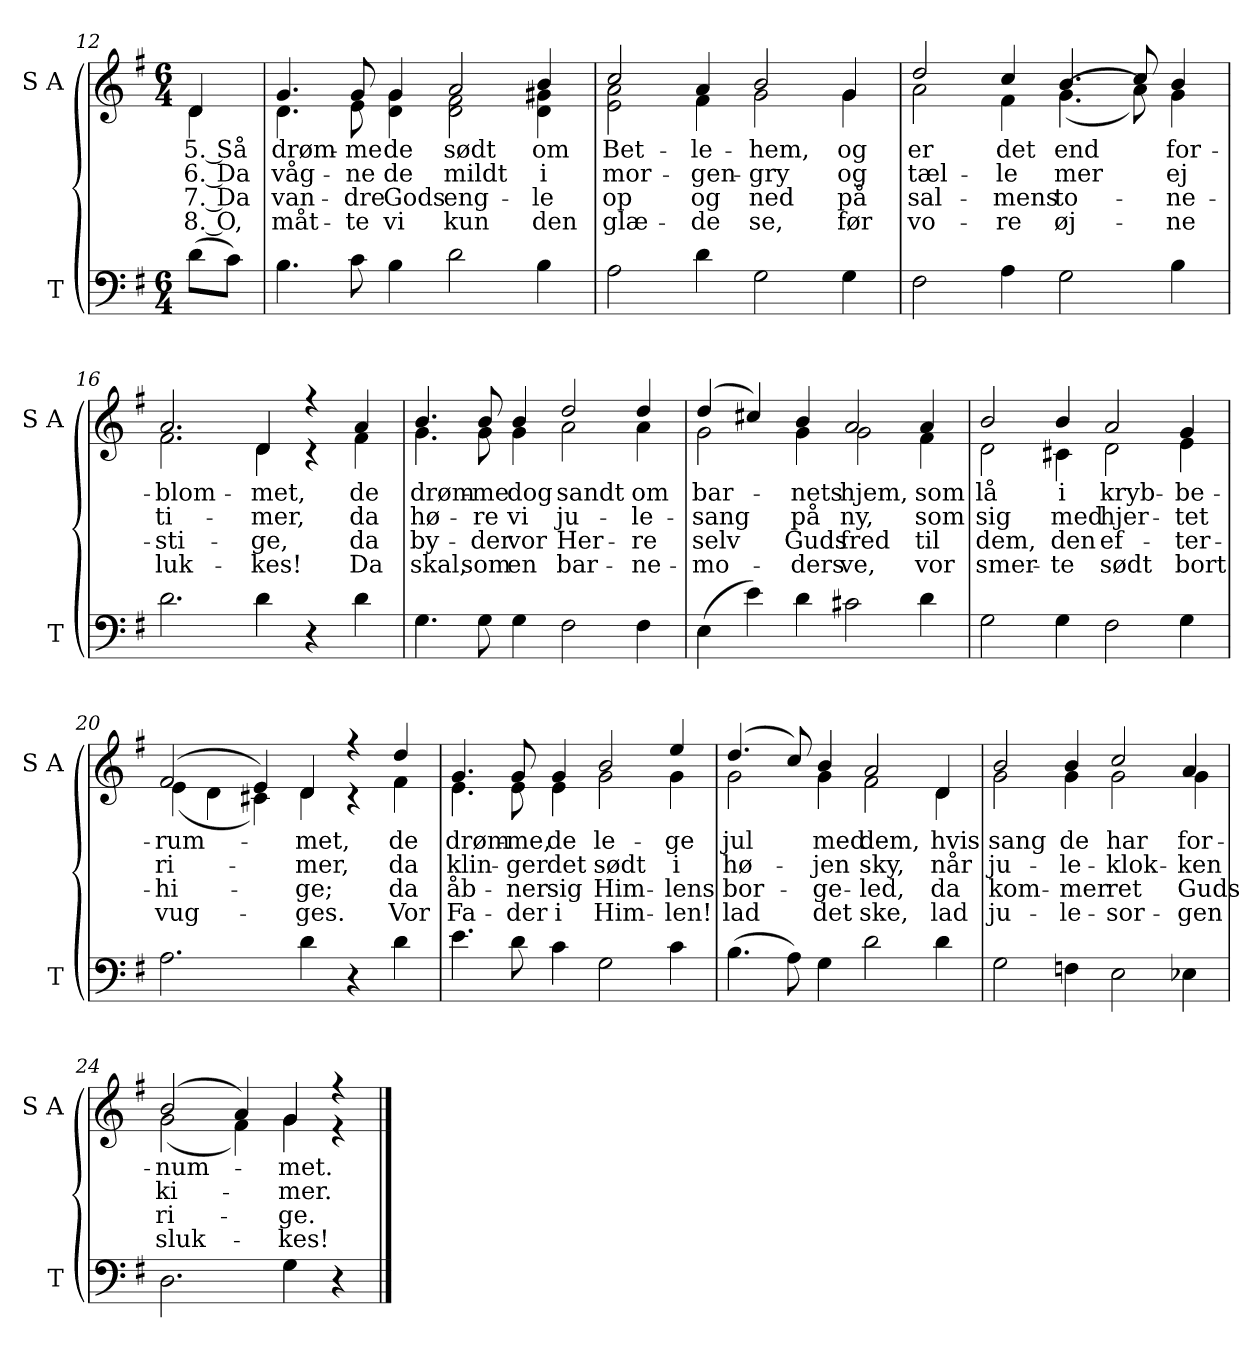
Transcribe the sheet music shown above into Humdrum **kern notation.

**kern	**kern	**text	**text	**text	**text
*part2	*part1	*part1	*part1	*part1	*part1
*staff2	*staff1	*staff1	*staff1	*staff1	*staff1
*I"T	*I"S A	*	*	*	*
*I'T	*I'S A	*	*	*	*
!!LO:PB:g=z
*clefF4	*clefG2	*	*	*	*
*k[f#]	*k[f#]	*	*	*	*
*M6/4	*M6/4	*	*	*	*
=12X1	=12X1	=12X1	=12X1	=12X1	=12X1
!	!	!LO:LY:b	!LO:LY:b	!LO:LY:b	!LO:LY:b
*	*^	*	*	*	*
(>8d\L	4d/	4d\	5. Så	6. Da	7. Da	8. O,
8c\J)	.	.	.	.	.	.
=13	=13	=13	=13	=13	=13	=13
!	!	!	!LO:LY:b	!LO:LY:b	!LO:LY:b	!LO:LY:b
4.B\	4.g/	4.d\	drøm-	våg-	van-	måt-
!	!	!	!LO:LY:b	!LO:LY:b	!LO:LY:b	!LO:LY:b
8c\	8g/	8e\	-me	-ne	-dre	-te
!	!	!	!LO:LY:b	!LO:LY:b	!LO:LY:b	!LO:LY:b
4B\	4g/	4d\ 4g\	de	de	Gods	vi
!	!	!	!LO:LY:b	!LO:LY:b	!LO:LY:b	!LO:LY:b
2d\	2a/	2d\ 2f#\	sødt	mildt	eng-	kun
!	!	!	!LO:LY:b	!LO:LY:b	!LO:LY:b	!LO:LY:b
4B\	4b/	4d\ 4g#X\	om	i	-le	den
=14	=14	=14	=14	=14	=14	=14
!	!	!	!LO:LY:b	!LO:LY:b	!LO:LY:b	!LO:LY:b
2A\	2cc/	2e\ 2a\	Bet-	mor-	op	glæ-
!	!	!	!LO:LY:b	!LO:LY:b	!LO:LY:b	!LO:LY:b
4d\	4a/	4f#\	-le-	-gen-	og	-de
!	!	!	!LO:LY:b	!LO:LY:b	!LO:LY:b	!LO:LY:b
2G\	2b/	2g\	-hem,	-gry	ned	se,
!	!	!	!LO:LY:b	!LO:LY:b	!LO:LY:b	!LO:LY:b
4G\	4g/	4g\	og	og	på	før
=15	=15	=15	=15	=15	=15	=15
!	!	!	!LO:LY:b	!LO:LY:b	!LO:LY:b	!LO:LY:b
2F#\	2dd/	2a\	er	tæl-	sal-	vo-
!	!	!	!LO:LY:b	!LO:LY:b	!LO:LY:b	!LO:LY:b
4A\	4cc/	4f#\	det	-le	-mens	-re
!	!	!	!LO:LY:b	!LO:LY:b	!LO:LY:b	!LO:LY:b
2G\	4.b/	(>(<4.g\	end	mer	to-	øj-
.	8cc/	8a\))	.	.	.	.
!	!	!	!LO:LY:b	!LO:LY:b	!LO:LY:b	!LO:LY:b
4B\	4b/	4g\	for-	ej	-ne-	-ne
=16	=16	=16	=16	=16	=16	=16
!	!	!	!LO:LY:b	!LO:LY:b	!LO:LY:b	!LO:LY:b
2.d\	2.a/	2.f#\	-blom-	ti-	-sti-	luk-
!	!	!	!LO:LY:b	!LO:LY:b	!LO:LY:b	!LO:LY:b
4d\	4d/	4d\	-met,	-mer,	-ge,	-kes!
4r	4r	4r	.	.	.	.
!	!	!	!LO:LY:b	!LO:LY:b	!LO:LY:b	!LO:LY:b
4d\	4a/	4f#\	de	da	da	Da
!!LO:LB:g=z	!!
=17	=17	=17	=17	=17	=17	=17
!	!	!	!LO:LY:b	!LO:LY:b	!LO:LY:b	!LO:LY:b
4.G\	4.b/	4.g\	drøm-	hø-	by-	skal,
!	!	!	!LO:LY:b	!LO:LY:b	!LO:LY:b	!LO:LY:b
8G\	8b/	8g\	-me	-re	-der	som
!	!	!	!LO:LY:b	!LO:LY:b	!LO:LY:b	!LO:LY:b
4G\	4b/	4g\	dog	vi	vor	en
!	!	!	!LO:LY:b	!LO:LY:b	!LO:LY:b	!LO:LY:b
2F#\	2dd/	2a\	sandt	ju-	Her-	bar-
!	!	!	!LO:LY:b	!LO:LY:b	!LO:LY:b	!LO:LY:b
4F#\	4dd/	4a\	om	-le-	-re	-ne-
=18	=18	=18	=18	=18	=18	=18
!	!	!	!LO:LY:b	!LO:LY:b	!LO:LY:b	!LO:LY:b
(>4E\	(>4dd/	2g\	bar-	-sang	selv	-mo-
4e\)	4cc#X/)	.	.	.	.	.
!	!	!	!LO:LY:b	!LO:LY:b	!LO:LY:b	!LO:LY:b
4d\	4b/	4g\	-nets	på	Guds	-ders
!	!	!	!LO:LY:b	!LO:LY:b	!LO:LY:b	!LO:LY:b
2c#X\	2a/	2g\	hjem,	ny,	fred	ve,
!	!	!	!LO:LY:b	!LO:LY:b	!LO:LY:b	!LO:LY:b
4d\	4a/	4f#\	som	som	til	vor
=19	=19	=19	=19	=19	=19	=19
!	!	!	!LO:LY:b	!LO:LY:b	!LO:LY:b	!LO:LY:b
2G\	2b/	2d\	lå	sig	dem,	smer-
!	!	!	!LO:LY:b	!LO:LY:b	!LO:LY:b	!LO:LY:b
4G\	4b/	4c#X\	i	med	den	-te
!	!	!	!LO:LY:b	!LO:LY:b	!LO:LY:b	!LO:LY:b
2F#\	2a/	2d\	kryb-	hjer-	ef-	sødt
!	!	!	!LO:LY:b	!LO:LY:b	!LO:LY:b	!LO:LY:b
4G\	4g/	4e\	-be-	-tet	-ter-	bort
=20	=20	=20	=20	=20	=20	=20
!	!	!	!LO:LY:b	!LO:LY:b	!LO:LY:b	!LO:LY:b
2.A\	(>2f#/	(<4e\	-rum-	ri-	-hi-	vug-
.	.	4d\	.	.	.	.
.	4e/)	4c#X\)	.	.	.	.
!	!	!	!LO:LY:b	!LO:LY:b	!LO:LY:b	!LO:LY:b
4d\	4d/	4d\	-met,	-mer,	-ge;	-ges.
4r	4r	4r	.	.	.	.
!	!	!	!LO:LY:b	!LO:LY:b	!LO:LY:b	!LO:LY:b
4d\	4dd/	4f#\	de	da	da	Vor
!!LO:LB:g=z	!!
=21	=21	=21	=21	=21	=21	=21
!	!	!	!LO:LY:b	!LO:LY:b	!LO:LY:b	!LO:LY:b
4.e\	4.g/	4.e\	drøm-	klin-	åb-	Fa-
!	!	!	!LO:LY:b	!LO:LY:b	!LO:LY:b	!LO:LY:b
8d\	8g/	8e\	-me,	-ger	-ner	-der
!	!	!	!LO:LY:b	!LO:LY:b	!LO:LY:b	!LO:LY:b
4c\	4g/	4e\	de	det	sig	i
!	!	!	!LO:LY:b	!LO:LY:b	!LO:LY:b	!LO:LY:b
2G\	2b/	2g\	le-	sødt	Him-	Him-
!	!	!	!LO:LY:b	!LO:LY:b	!LO:LY:b	!LO:LY:b
4c\	4ee/	4g\	-ge	i	-lens	-len!
=22	=22	=22	=22	=22	=22	=22
!	!	!	!LO:LY:b	!LO:LY:b	!LO:LY:b	!LO:LY:b
(>4.B\	(>4.dd/	2g\	jul	hø-	bor-	lad
8A\)	8cc/)	.	.	.	.	.
!	!	!	!LO:LY:b	!LO:LY:b	!LO:LY:b	!LO:LY:b
4G\	4b/	4g\	med	-jen	-ge-	det
!	!	!	!LO:LY:b	!LO:LY:b	!LO:LY:b	!LO:LY:b
2d\	2a/	2f#\	dem,	sky,	-led,	ske,
!	!	!	!LO:LY:b	!LO:LY:b	!LO:LY:b	!LO:LY:b
4d\	4d/	4d\	hvis	når	da	lad
=23	=23	=23	=23	=23	=23	=23
!	!	!	!LO:LY:b	!LO:LY:b	!LO:LY:b	!LO:LY:b
2G\	2b/	2g\	sang	ju-	kom-	ju-
!	!	!	!LO:LY:b	!LO:LY:b	!LO:LY:b	!LO:LY:b
4Fn\	4b/	4g\	de	-le-	-mer	-le-
!	!	!	!LO:LY:b	!LO:LY:b	!LO:LY:b	!LO:LY:b
2E\	2cc/	2g\	har	-klok-	ret	-sor-
!	!	!	!LO:LY:b	!LO:LY:b	!LO:LY:b	!LO:LY:b
4E-X\	4a/	4g\	for-	-ken	Guds	-gen
=24	=24	=24	=24	=24	=24	=24
!	!	!	!LO:LY:b	!LO:LY:b	!LO:LY:b	!LO:LY:b
2.D\	(>2b/	(<2g\	-num-	ki-	ri-	sluk-
.	4a/)	4f#\)	.	.	.	.
!	!	!	!LO:LY:b	!LO:LY:b	!LO:LY:b	!LO:LY:b
4G\	4g/	4g\	-met.	-mer.	-ge.	-kes!
4r	4r	4r	.	.	.	.
*	*v	*v	*	*	*	*
==	==	==	==	==	==
*-	*-	*-	*-	*-	*-
